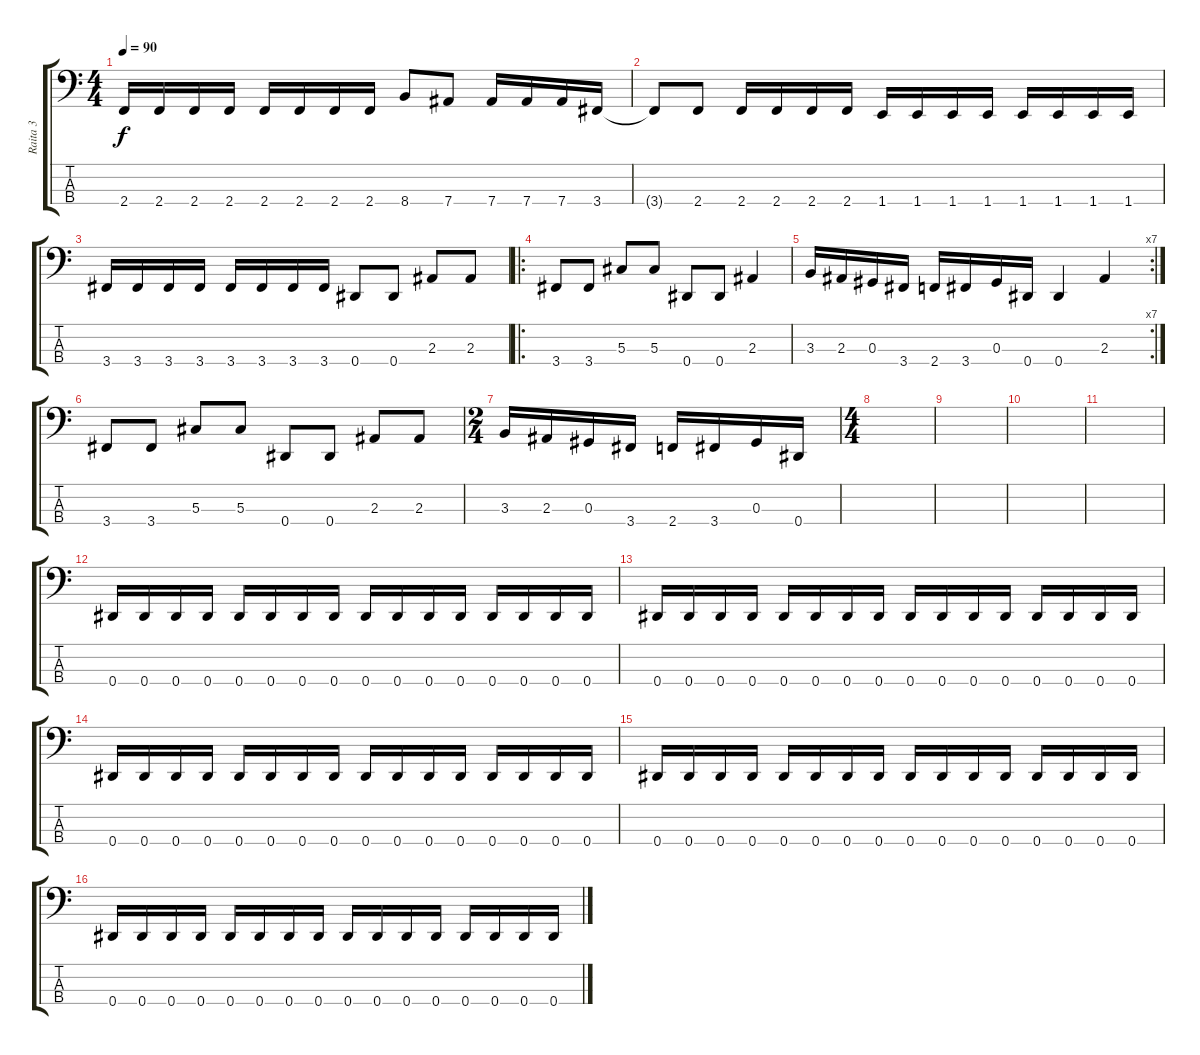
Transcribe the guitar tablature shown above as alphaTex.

\track ("Raita 3" "Raita 3") {instrument electricbasspick}
\staff {score tabs}
\tuning (Gb2 Db2 Ab1 Eb1) {hide}
\ts (4 4)
\tempo 90
\clef f4
\ks c
2.4.16{dy f} 2.4.16 2.4.16 2.4.16 2.4.16 2.4.16 2.4.16 2.4.16 8.4.8 7.4.8 7.4.16 7.4.16 7.4.16 3.4.16 |
3.4{t}.8 2.4.8 2.4.16 2.4.16 2.4.16 2.4.16 1.4.16 1.4.16 1.4.16 1.4.16 1.4.16 1.4.16 1.4.16 1.4.16 |
3.4.16 3.4.16 3.4.16 3.4.16 3.4.16 3.4.16 3.4.16 3.4.16 0.4.8 0.4.8 2.3.8 2.3.8 |
\ro
3.4.8 3.4.8 5.3.8 5.3.8 0.4.8 0.4.8 2.3.4 |
\rc 7
3.3.16 2.3.16 0.3.16 3.4.16 2.4.16 3.4.16 0.3.16 0.4.16 0.4.4 2.3.4 |
3.4.8 3.4.8 5.3.8 5.3.8 0.4.8 0.4.8 2.3.8 2.3.8 |
\ts (2 4)
3.3.16 2.3.16 0.3.16 3.4.16 2.4.16 3.4.16 0.3.16 0.4.16 |
\ts (4 4)
|
|
|
|
0.4.16 0.4.16 0.4.16 0.4.16 0.4.16 0.4.16 0.4.16 0.4.16 0.4.16 0.4.16 0.4.16 0.4.16 0.4.16 0.4.16 0.4.16 0.4.16 |
0.4.16 0.4.16 0.4.16 0.4.16 0.4.16 0.4.16 0.4.16 0.4.16 0.4.16 0.4.16 0.4.16 0.4.16 0.4.16 0.4.16 0.4.16 0.4.16 |
0.4.16 0.4.16 0.4.16 0.4.16 0.4.16 0.4.16 0.4.16 0.4.16 0.4.16 0.4.16 0.4.16 0.4.16 0.4.16 0.4.16 0.4.16 0.4.16 |
0.4.16 0.4.16 0.4.16 0.4.16 0.4.16 0.4.16 0.4.16 0.4.16 0.4.16 0.4.16 0.4.16 0.4.16 0.4.16 0.4.16 0.4.16 0.4.16 |
0.4.16 0.4.16 0.4.16 0.4.16 0.4.16 0.4.16 0.4.16 0.4.16 0.4.16 0.4.16 0.4.16 0.4.16 0.4.16 0.4.16 0.4.16 0.4.16
